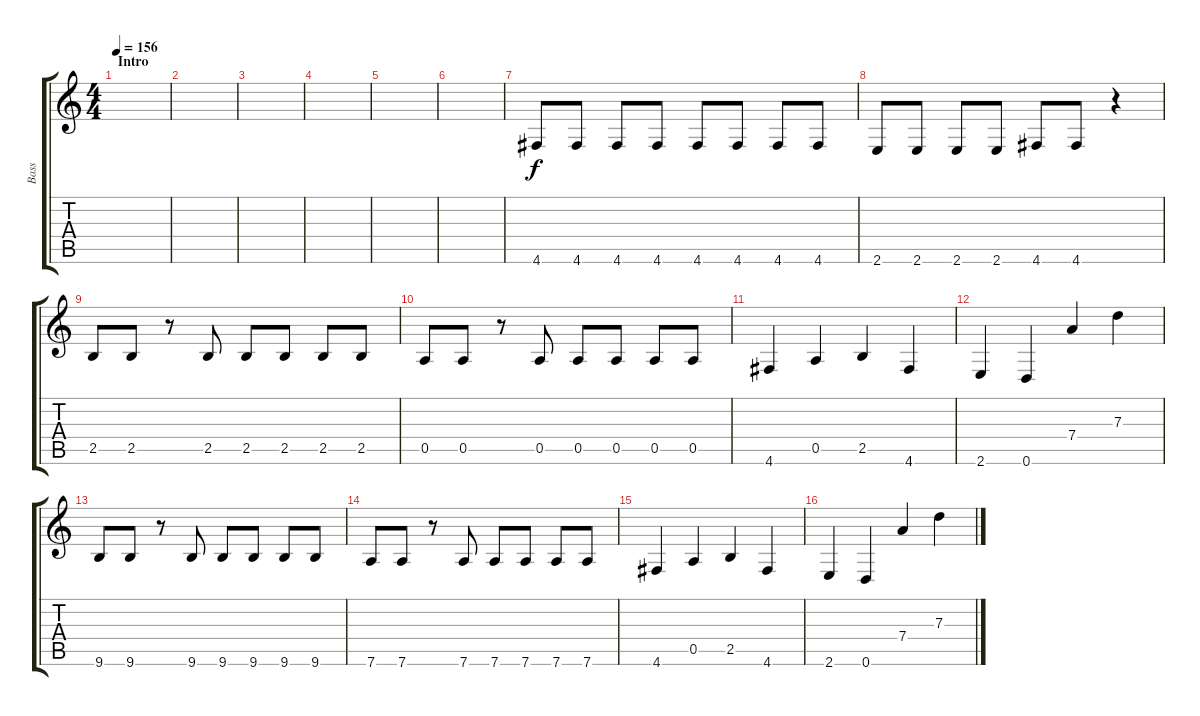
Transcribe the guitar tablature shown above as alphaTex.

\track ("Bass" "Bass") {instrument electricbassfinger}
\staff {score tabs}
\tuning (E4 B3 G3 D3 A2 D2) {hide}
\ts (4 4)
\section ("" "Intro")
\tempo 156
\clef g2
\ks c
|
|
|
|
|
|
4.6.8 4.6.8 4.6.8 4.6.8 4.6.8 4.6.8 4.6.8 4.6.8 |
2.6.8 2.6.8 2.6.8 2.6.8 4.6.8 4.6.8 r.4 |
2.5.8 2.5.8 r.8 2.5.8 2.5.8 2.5.8 2.5.8 2.5.8 |
0.5.8 0.5.8 r.8 0.5.8 0.5.8 0.5.8 0.5.8 0.5.8 |
4.6.4 0.5.4 2.5.4 4.6.4 |
2.6.4 0.6.4 7.4.4 7.3.4 |
9.6.8 9.6.8 r.8 9.6.8 9.6.8 9.6.8 9.6.8 9.6.8 |
7.6.8 7.6.8 r.8 7.6.8 7.6.8 7.6.8 7.6.8 7.6.8 |
4.6.4 0.5.4 2.5.4 4.6.4 |
2.6.4 0.6.4 7.4.4 7.3.4
